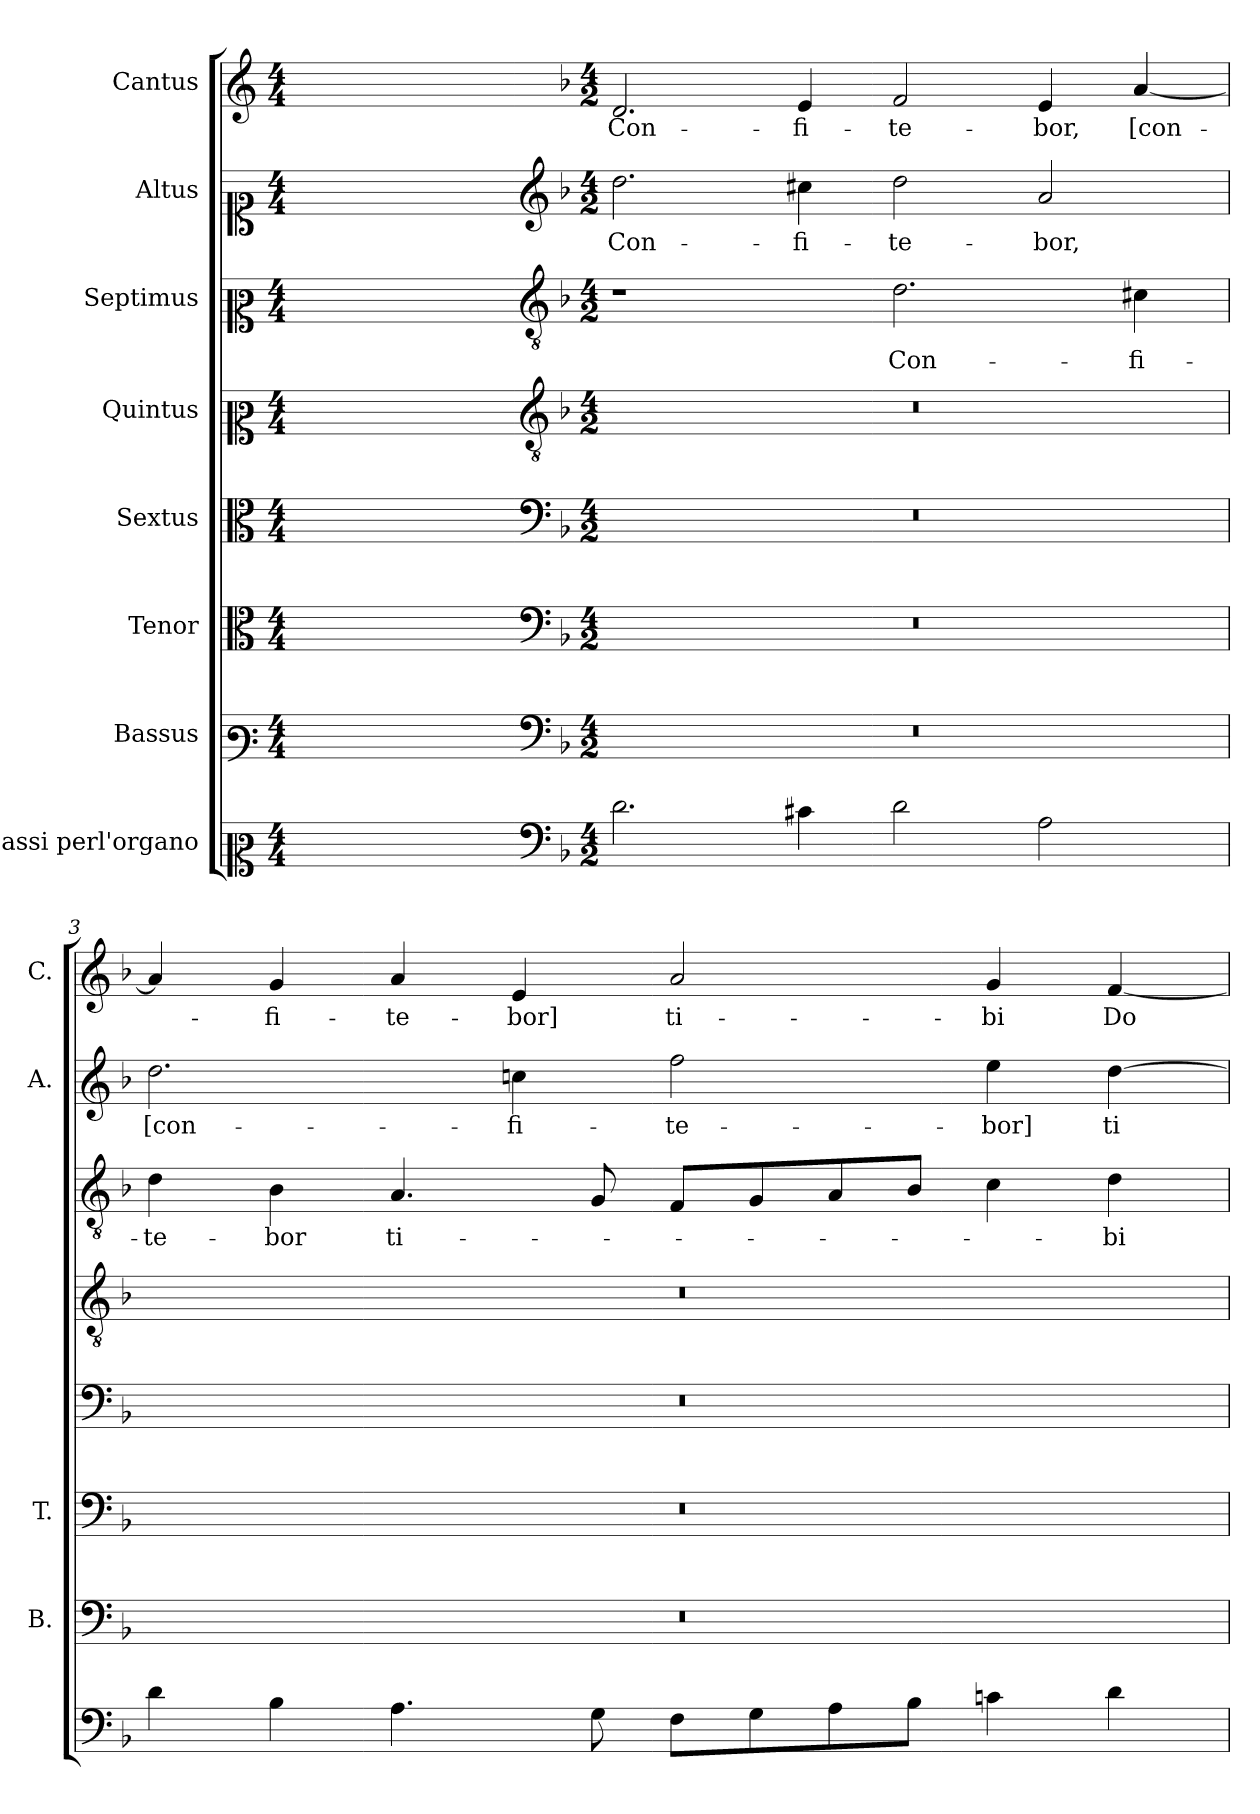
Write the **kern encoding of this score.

**kern	**kern	**kern	**kern	**kern	**kern	**text	**kern	**text	**kern	**text
*part8	*part7	*part6	*part5	*part4	*part3	*part3	*part2	*part2	*part1	*part1
*staff8	*staff7	*staff6	*staff5	*staff4	*staff3	*staff3	*staff2	*staff2	*staff1	*staff1
*I"Bassi perl'organo	*I"Bassus	*I"Tenor	*I"Sextus	*I"Quintus	*I"Septimus	*	*I"Altus	*	*I"Cantus	*
*	*I'B.	*I'T.	*	*	*	*	*I'A.	*	*I'C.	*
*clefC2	*clefF3	*clefC3	*clefC3	*clefC2	*clefC2	*	*clefC1	*	*clefG2	*
*	*	*	*	*ITrd7c12	*ITrd7c12	*	*ITrd7c12	*	*	*
*k[]	*k[]	*k[]	*k[]	*k[]	*k[]	*	*k[]	*	*k[]	*
*C:	*C:	*C:	*C:	*C:	*C:	*	*C:	*	*C:	*
*M4/4	*M4/4	*M4/4	*M4/4	*M4/4	*M4/4	*	*M4/4	*	*M4/4	*
=1	=1	=1	=1	=1	=1	=1	=1	=1	=1	=1
1ryy	1ryy	1ryy	1ryy	1ryy	1ryy	.	1ryy	.	1ryy	.
=2-	=2-	=2-	=2-	=2-	=2-	=2-	=2-	=2-	=2-	=2-
*clefF4	*clefF4	*clefF4	*clefF4	*clefGv2	*clefGv2	*	*clefG2	*	*	*
*k[b-]	*k[b-]	*k[b-]	*k[b-]	*k[b-]	*k[b-]	*	*k[b-]	*	*k[b-]	*
*d:	*d:	*d:	*d:	*d:	*d:	*	*d:	*	*d:	*
*M4/2	*M4/2	*M4/2	*M4/2	*M4/2	*M4/2	*	*M4/2	*	*M4/2	*
!	!LO:N:vis=1	!LO:N:vis=1	!LO:N:vis=1	!LO:N:vis=1	!	!	!	!LO:LY:b	!	!LO:LY:b
2.d\	0r	0r	0r	0r	1r	.	2.d\	Con-	2.d/	Con-
!	!	!	!	!	!	!	!	!LO:LY:b	!	!LO:LY:b
4c#X\	.	.	.	.	.	.	4c#X\	-fi-	4e/	-fi-
!	!	!	!	!	!	!LO:LY:b	!	!LO:LY:b	!	!LO:LY:b
2d\	.	.	.	.	2.D\	Con-	2d\	-te-	2f/	-te-
!	!	!	!	!	!	!	!	!LO:LY:b	!	!LO:LY:b
2A\	.	.	.	.	.	.	2A/	-bor,	4e/	-bor,
!	!	!	!	!	!	!LO:LY:b	!	!	!	!LO:LY:b
.	.	.	.	.	4C#X\	-fi-	.	.	[<4a/	[con-
=3	=3	=3	=3	=3	=3	=3	=3	=3	=3	=3
!	!LO:N:vis=1	!LO:N:vis=1	!LO:N:vis=1	!LO:N:vis=1	!	!LO:LY:b	!	!LO:LY:b	!	!
4d\	0r	0r	0r	0r	4D\	-te-	2.d\	[con-	4a/]	.
!	!	!	!	!	!	!LO:LY:b	!	!	!	!LO:LY:b
4B-\	.	.	.	.	4BB-\	-bor	.	.	4g/	-fi-
!	!	!	!	!	!	!LO:LY:b	!	!	!	!LO:LY:b
4.A\	.	.	.	.	4.AA/	ti-	.	.	4a/	-te-
!	!	!	!	!	!	!	!	!LO:LY:b	!	!LO:LY:b
.	.	.	.	.	.	.	4cn\	-fi-	4e/	-bor]
8G\	.	.	.	.	8GG/	.	.	.	.	.
!	!	!	!	!	!	!	!	!LO:LY:b	!	!LO:LY:b
8F\L	.	.	.	.	8FF/L	.	2f\	-te-	2a/	ti-
8G\	.	.	.	.	8GG/	.	.	.	.	.
8A\	.	.	.	.	8AA/	.	.	.	.	.
8B-\J	.	.	.	.	8BB-/J	.	.	.	.	.
!	!	!	!	!	!	!	!	!LO:LY:b	!	!LO:LY:b
4cn\	.	.	.	.	4C\	.	4e\	-bor]	4g/	-bi
!	!	!	!	!	!	!LO:LY:b	!	!LO:LY:b	!	!LO:LY:b
4d\	.	.	.	.	4D\	-bi	[>4d\	ti-	[<4f/	Do-
=	=	=	=	=	=	=	=	=	=	=
*-	*-	*-	*-	*-	*-	*-	*-	*-	*-	*-
